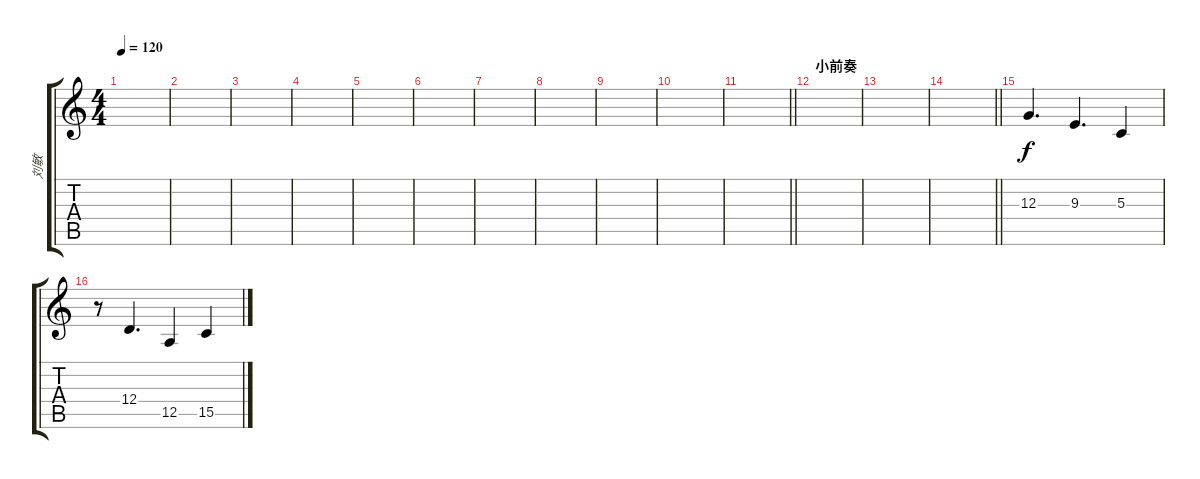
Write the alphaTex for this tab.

\track ("刘敏" "刘敏") {instrument electricgrandpiano}
\staff {score tabs}
\tuning (E4 B3 G3 D3 A2 E2) {hide}
\ts (4 4)
\tempo 120
\clef g2
\ks c
|
|
|
|
|
|
|
|
|
|
\barLineRight lightlight
|
\section ("" "小前奏")
|
|
\barLineRight lightlight
|
12.3.4{d} 9.3.4{d} 5.3.4 |
r.8 12.4.4{d} 12.5.4 15.5.4
